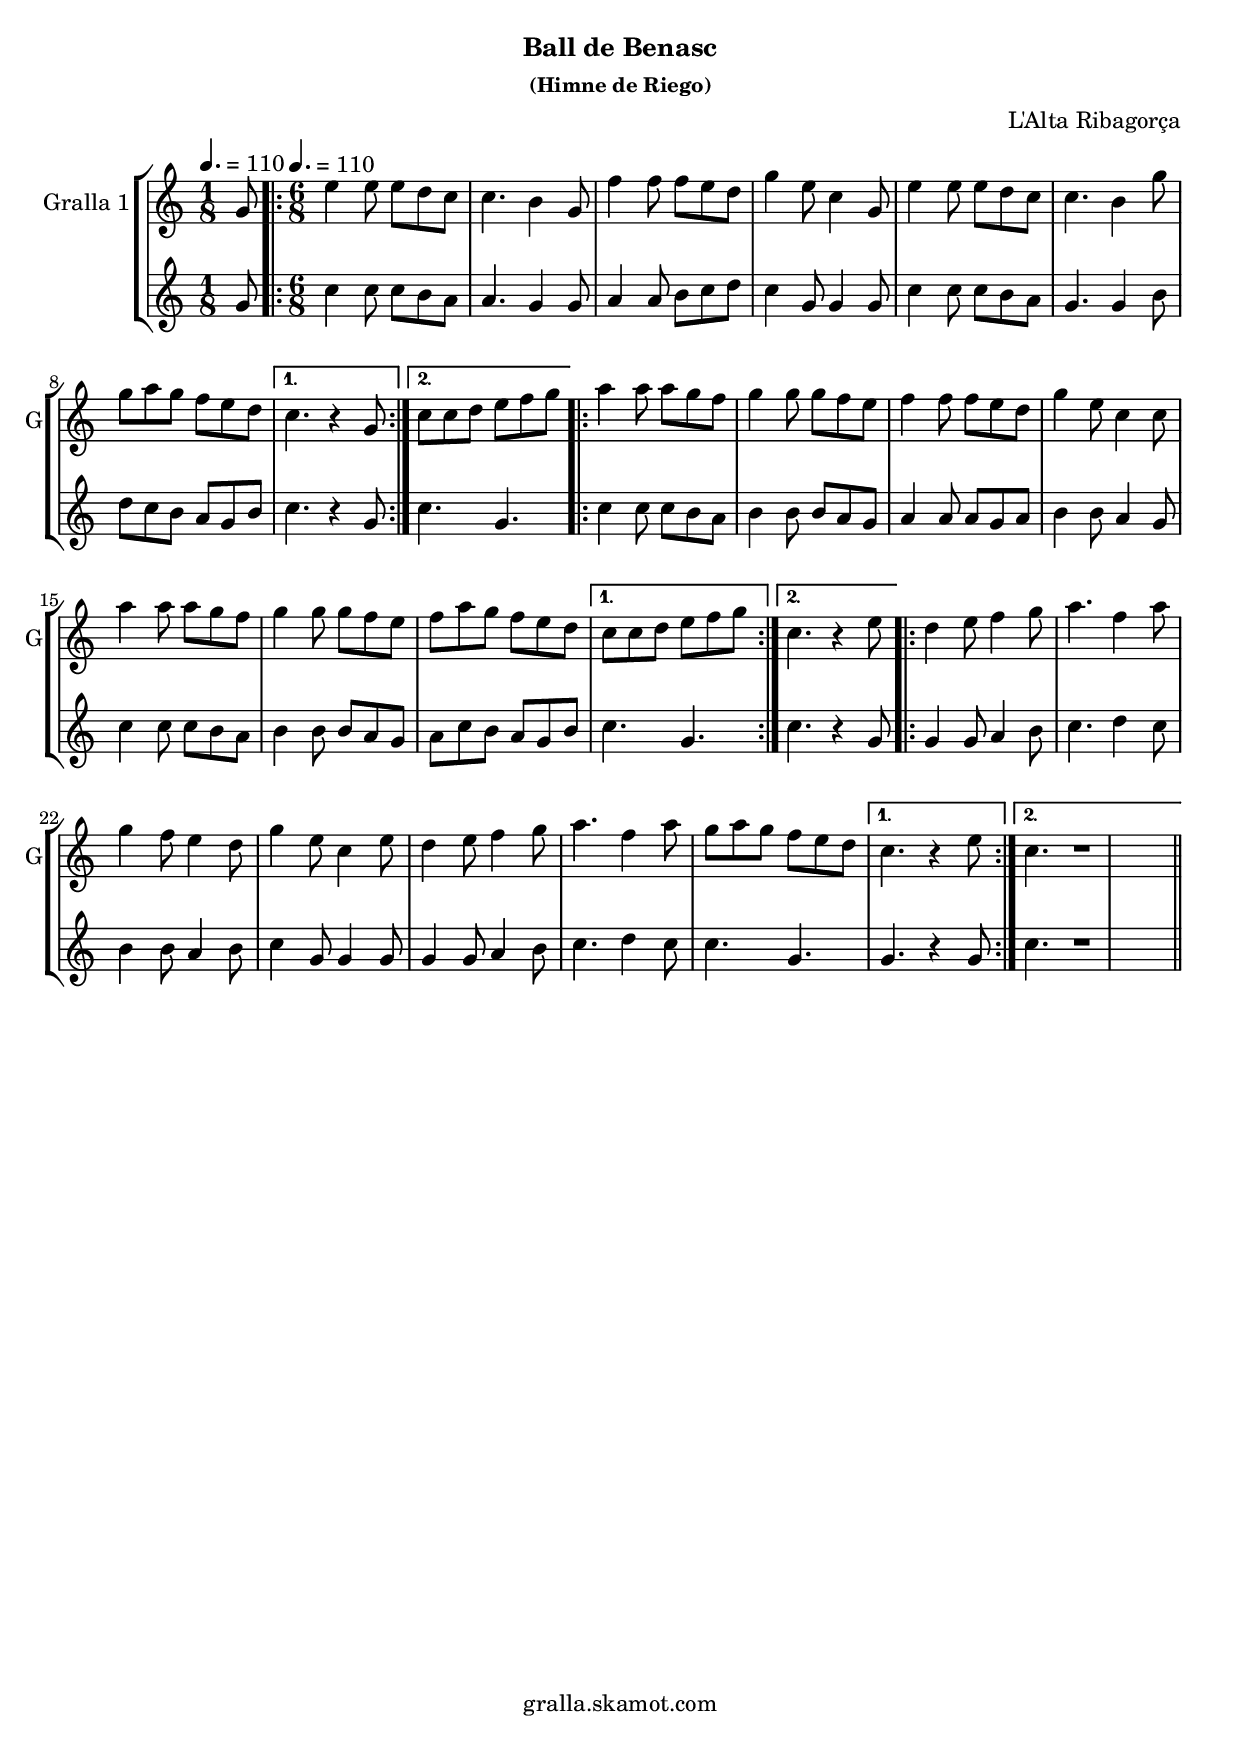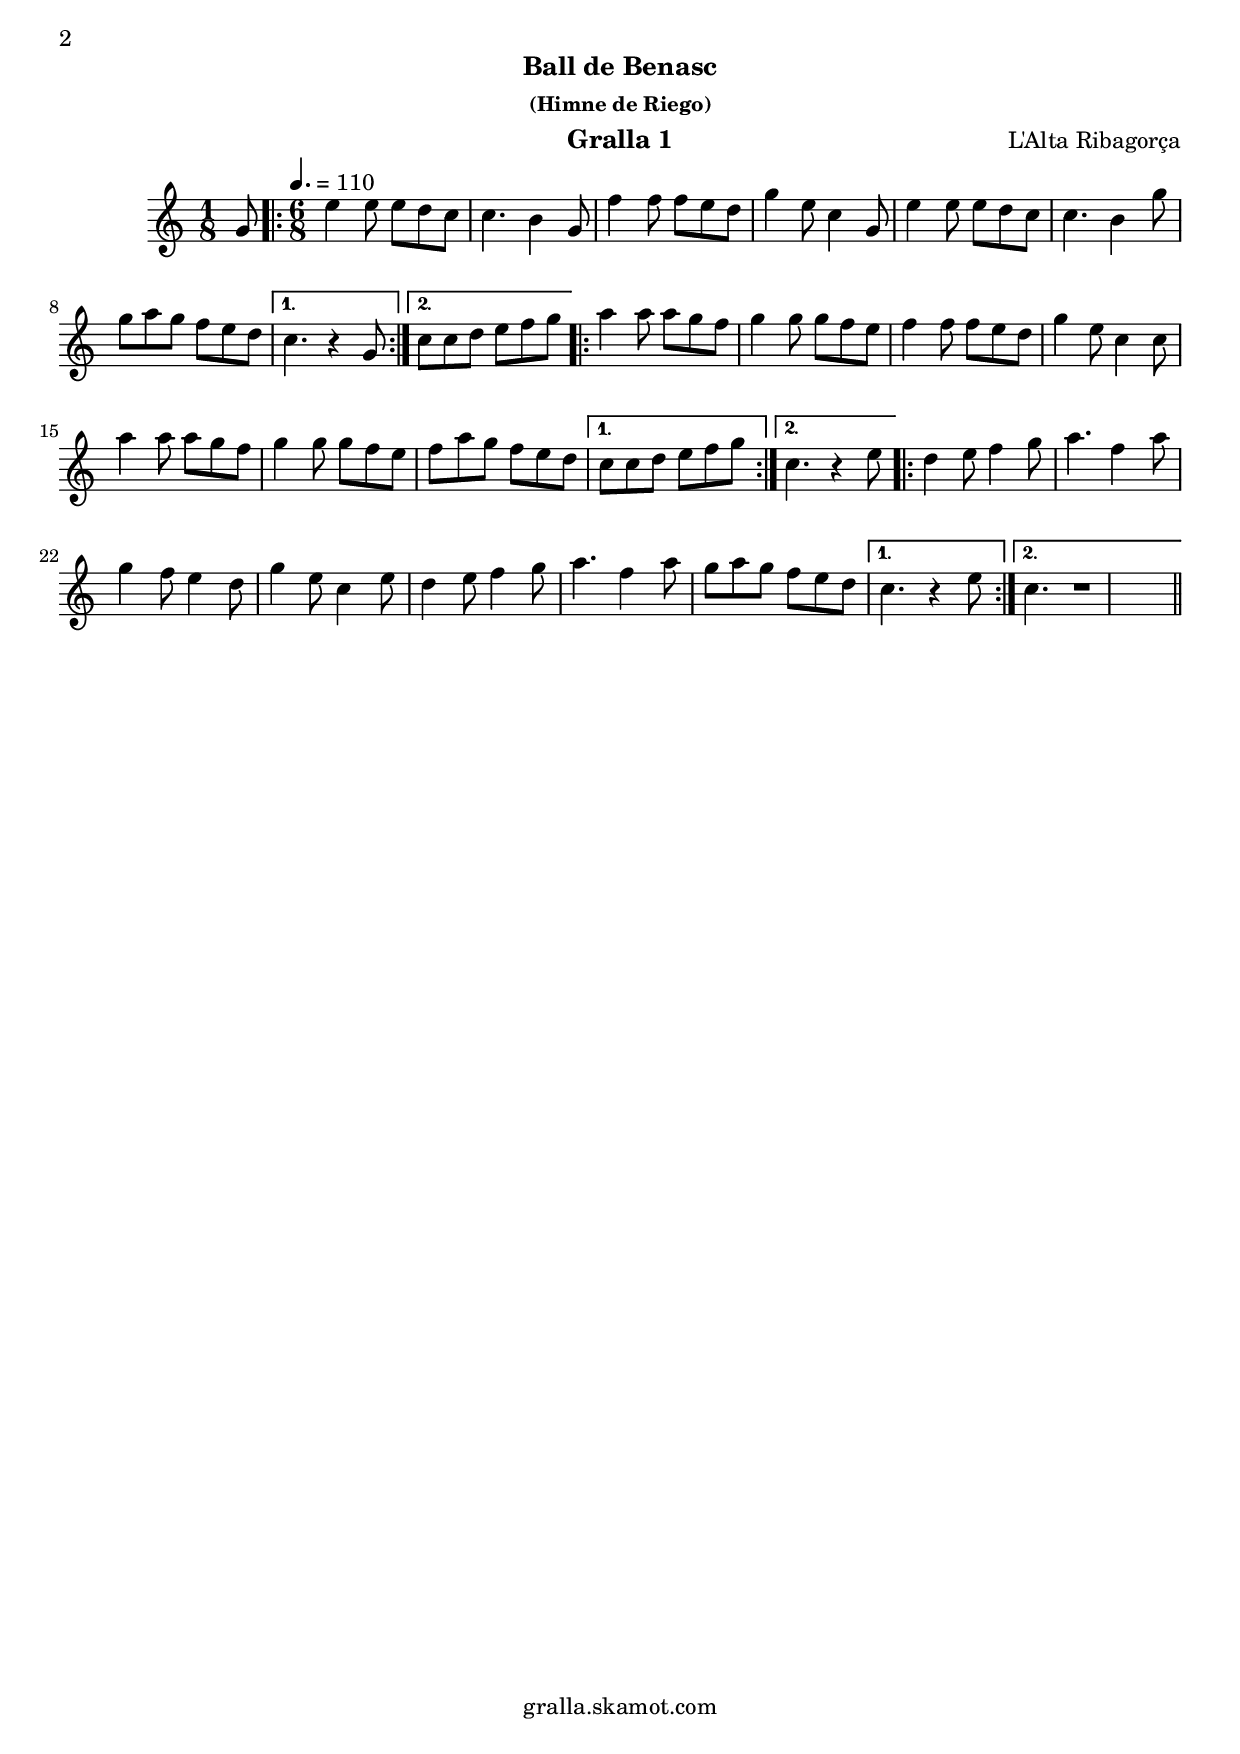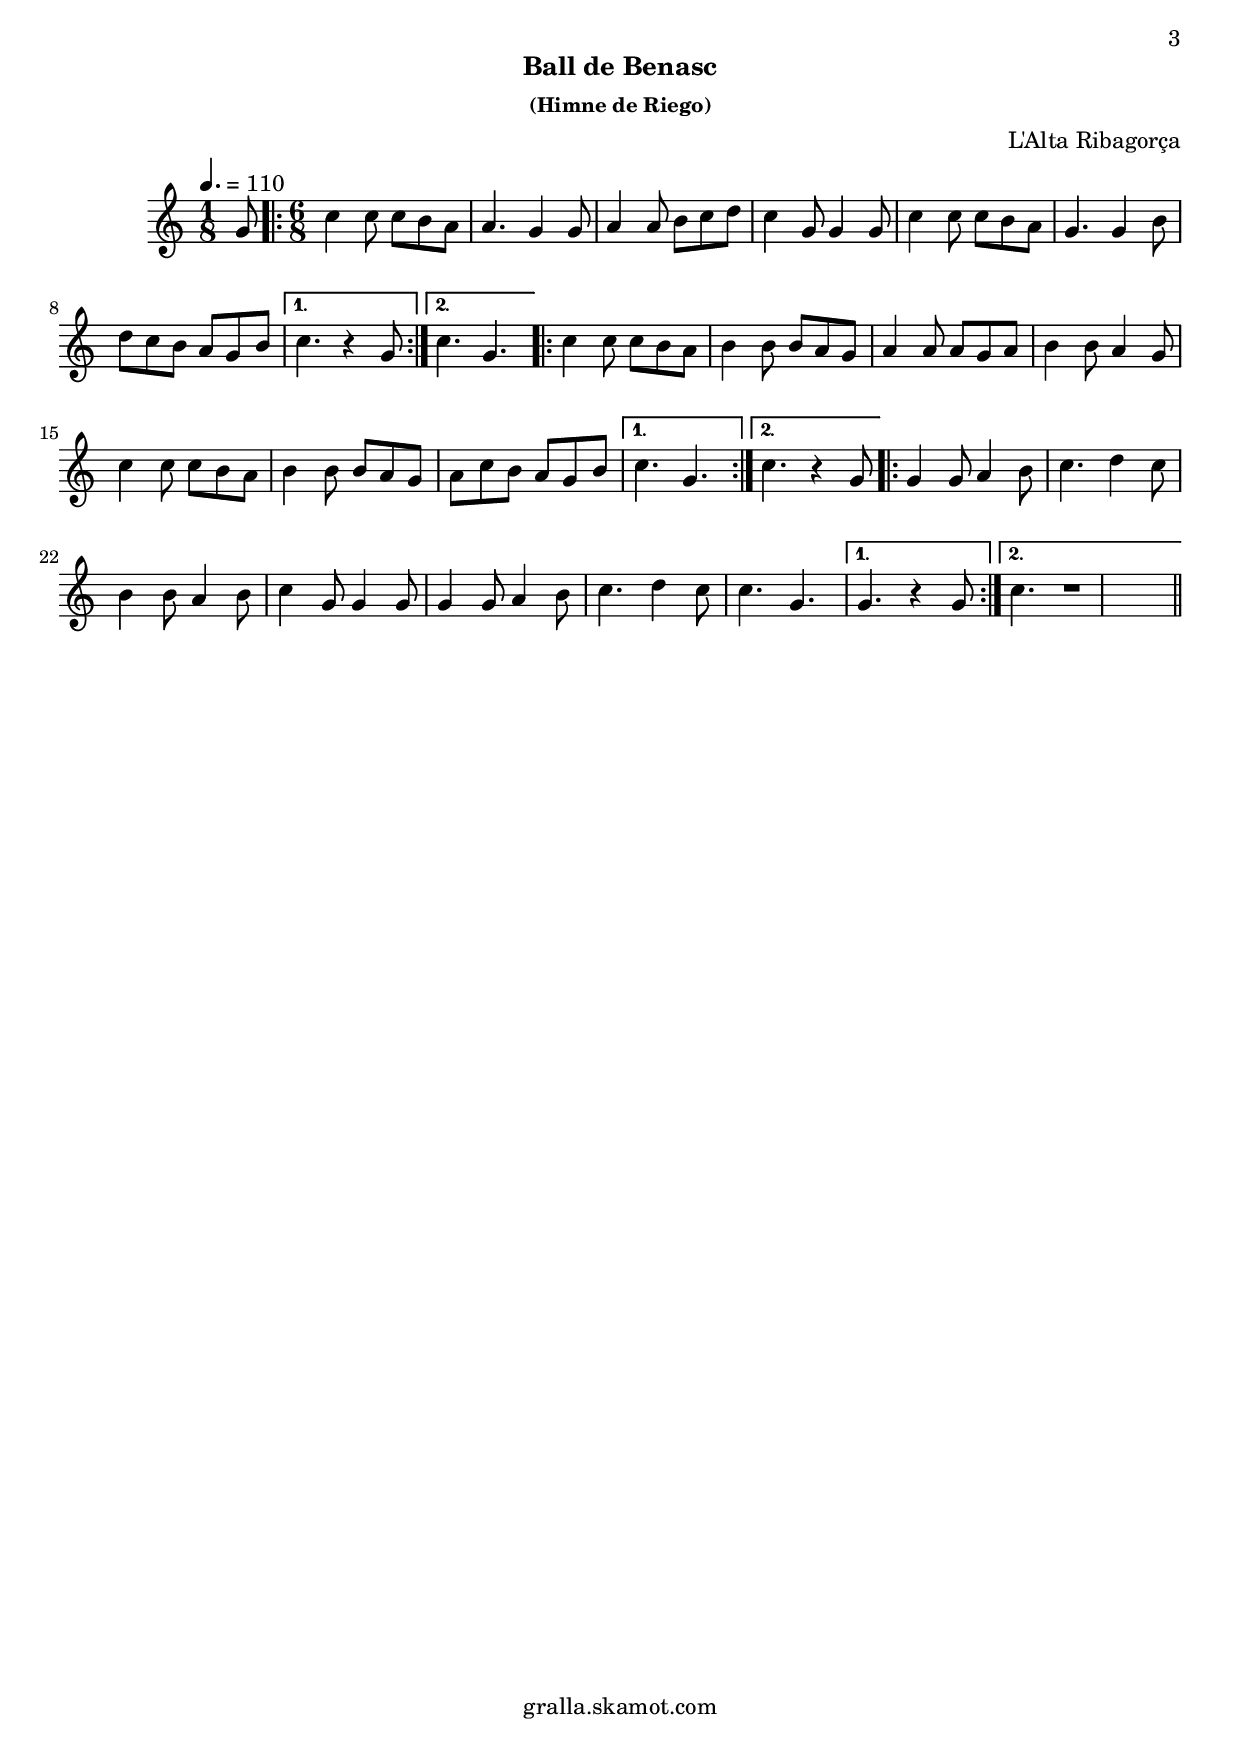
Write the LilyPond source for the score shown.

\version "2.16.2"

\header {
  dedication=""
  title=""
  subtitle="Ball de Benasc"
  subsubtitle="(Himne de Riego)"
  poet=""
  meter=""
  piece=""
  composer="L'Alta Ribagorça"
  arranger=""
  opus=""
  instrument=""
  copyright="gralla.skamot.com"
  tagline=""
}

liniaroAa =
\relative g'
{
  \clef treble
  \key c \major
  \time 1/8
  g8 \tempo 4. = 110  |
  \time 6/8   \repeat volta 2 { e'4 e8 e d c  |
  c4. b4 g8  |
  f'4 f8 f e d  |
  %05
  g4 e8 c4 g8  |
  e'4 e8 e d c  |
  c4. b4 g'8  |
  g8 a g f e d }
  \alternative { { c4. r4 g8 }
  %10
  { c8 c d e f g } }
  \repeat volta 2 { a4 a8 a g f  |
  g4 g8 g f e  |
  f4 f8 f e d  |
  g4 e8 c4 c8  |
  %15
  a'4 a8 a g f  |
  g4 g8 g f e  |
  f8 a g f e d }
  \alternative { { c8 c d e f g }
  { c,4. r4 e8 } }
  %20
  \repeat volta 2 { d4 e8 f4 g8  |
  a4. f4 a8  |
  g4 f8 e4 d8  |
  g4 e8 c4 e8  |
  d4 e8 f4 g8  |
  %25
  a4. f4 a8  |
  g8 a g f e d }
  \alternative { { c4. r4 e8 }
  { c4. r1 } } \bar "||" % troigo!
}

liniaroAb =
\relative g'
{
  \tempo 4. = 110
  \clef treble
  \key c \major
  \time 1/8
  g8  |
  \time 6/8   \repeat volta 2 { c4 c8 c b a  |
  a4. g4 g8  |
  a4 a8 b c d  |
  %05
  c4 g8 g4 g8  |
  c4 c8 c b a  |
  g4. g4 b8  |
  d8 c b a g b }
  \alternative { { c4. r4 g8 }
  %10
  { c4. g } }
  \repeat volta 2 { c4 c8 c b a  |
  b4 b8 b a g  |
  a4 a8 a g a  |
  b4 b8 a4 g8  |
  %15
  c4 c8 c b a  |
  b4 b8 b a g  |
  a8 c b a g b }
  \alternative { { c4. g }
  { c4. r4 g8 } }
  %20
  \repeat volta 2 { g4 g8 a4 b8  |
  c4. d4 c8  |
  b4 b8 a4 b8  |
  c4 g8 g4 g8  |
  g4 g8 a4 b8  |
  %25
  c4. d4 c8  |
  c4. g }
  \alternative { { g4. r4 g8 }
  { c4. r1 } } \bar "||" % troigo!
}

\bookpart {
  \score {
    \new StaffGroup {
      \override Score.RehearsalMark #'self-alignment-X = #LEFT
      <<
        \new Staff \with {instrumentName = #"Gralla 1" shortInstrumentName = #"G"} \liniaroAa
        \new Staff \with {instrumentName = #"" shortInstrumentName = #" "} \liniaroAb
      >>
    }
    \layout {}
  }
  \score { \unfoldRepeats
    \new StaffGroup {
      \override Score.RehearsalMark #'self-alignment-X = #LEFT
      <<
        \new Staff \with {instrumentName = #"Gralla 1" shortInstrumentName = #"G"} \liniaroAa
        \new Staff \with {instrumentName = #"" shortInstrumentName = #" "} \liniaroAb
      >>
    }
    \midi {
      \set Staff.midiInstrument = "oboe"
      \set DrumStaff.midiInstrument = "drums"
    }
  }
}

\bookpart {
  \header {instrument="Gralla 1"}
  \score {
    \new StaffGroup {
      \override Score.RehearsalMark #'self-alignment-X = #LEFT
      <<
        \new Staff \liniaroAa
      >>
    }
    \layout {}
  }
  \score { \unfoldRepeats
    \new StaffGroup {
      \override Score.RehearsalMark #'self-alignment-X = #LEFT
      <<
        \new Staff \liniaroAa
      >>
    }
    \midi {
      \set Staff.midiInstrument = "oboe"
      \set DrumStaff.midiInstrument = "drums"
    }
  }
}

\bookpart {
  \header {instrument=""}
  \score {
    \new StaffGroup {
      \override Score.RehearsalMark #'self-alignment-X = #LEFT
      <<
        \new Staff \liniaroAb
      >>
    }
    \layout {}
  }
  \score { \unfoldRepeats
    \new StaffGroup {
      \override Score.RehearsalMark #'self-alignment-X = #LEFT
      <<
        \new Staff \liniaroAb
      >>
    }
    \midi {
      \set Staff.midiInstrument = "oboe"
      \set DrumStaff.midiInstrument = "drums"
    }
  }
}

